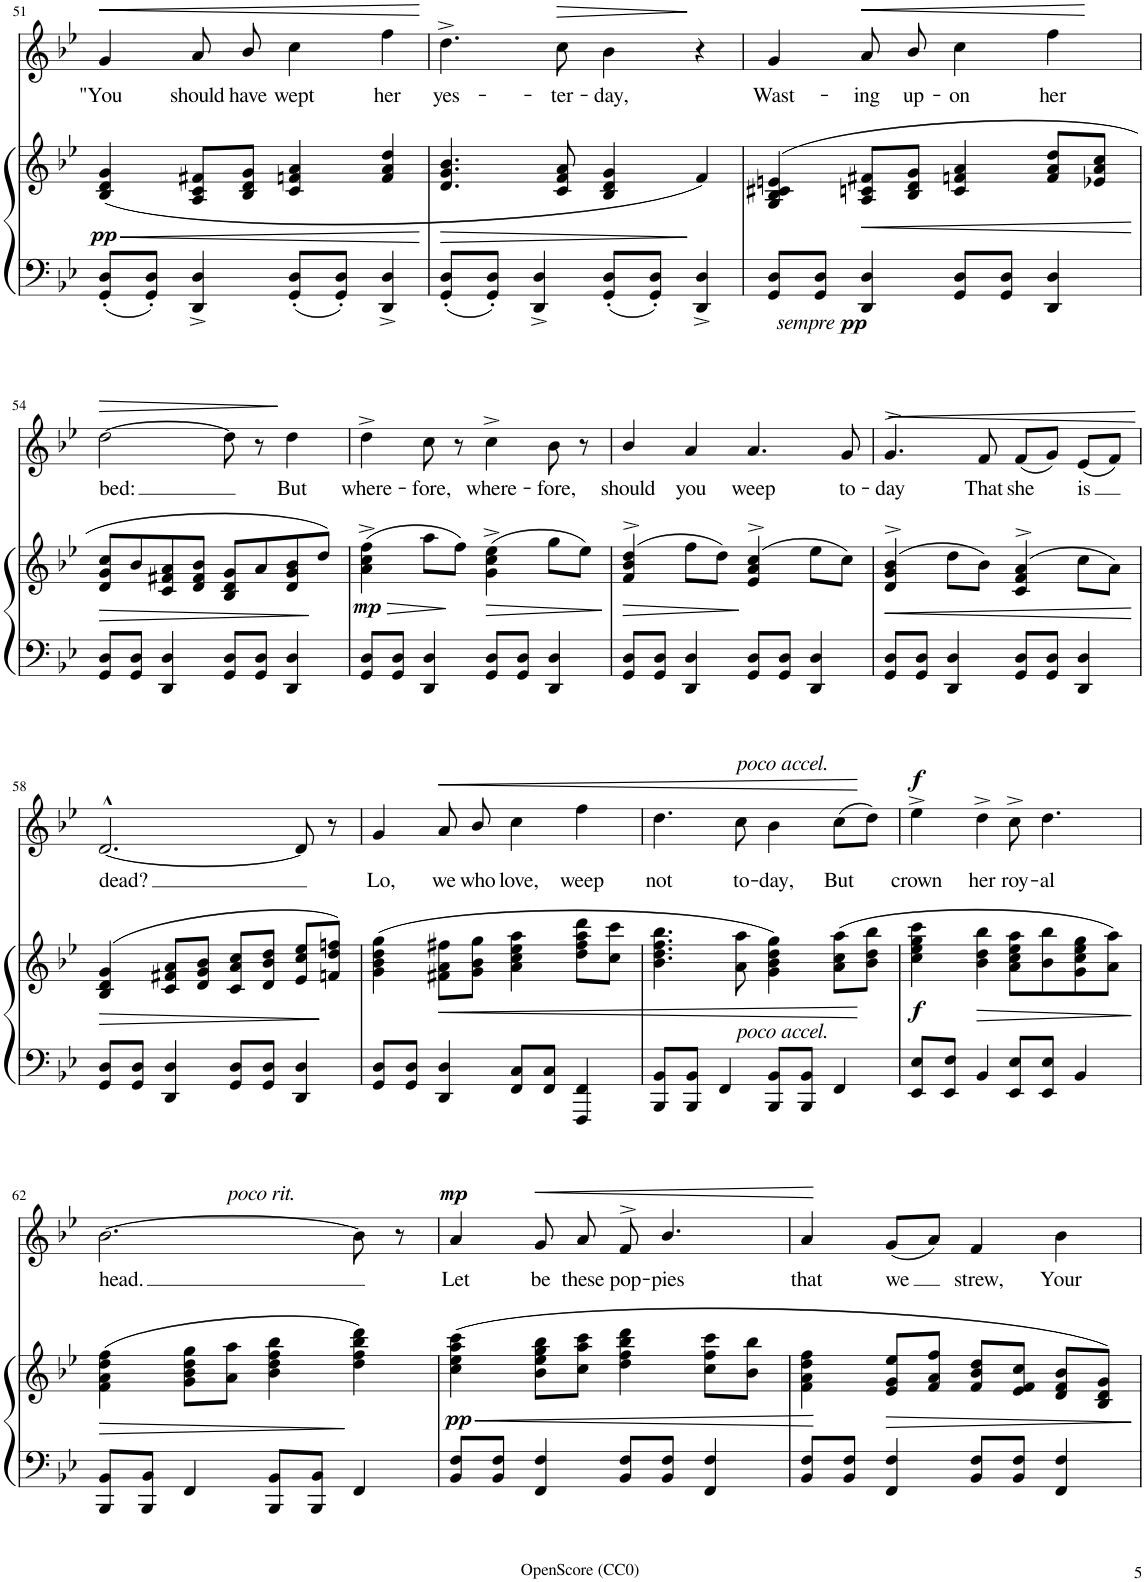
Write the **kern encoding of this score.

**kern	**kern	**dynam	**kern	**text	**dynam
*part2	*part2	*part2	*part1	*part1	*part1
*staff3	*staff2	*staff2/3	*staff1	*staff1	*staff1
*I"Piano	*	*	*I"Voice	*	*
*I'Pno	*	*	*	*	*
!!LO:PB:g=z
*clefF4	*clefG2	*	*clefG2	*	*
*k[b-e-]	*k[b-e-]	*	*k[b-e-]	*	*
*M4/4	*M4/4	*	*M4/4	*	*
=51	=51	=51	=51	=51	=51
!	!	!LO:HP:b	!	!LO:LY:b	!LO:HP:b
!	!	!LO:DY:n=1:b	!	!	!
8GG/' 8D/'L	(4B-/ 4d/ 4g/	< pp	4g/	"You	<
8GG/' 8D/'J	.	.	.	.	.
!	!	!	!	!LO:LY:b	!
4DD/^ 4D/^	8A/ 8c/ 8f#X/L	.	8a/	should	.
!	!	!	!	!LO:LY:b	!
.	8B-/ 8d/ 8g/J	.	8b-/	have	.
!	!	!	!	!LO:LY:b	!
8GG/' 8D/'L	4c/ 4fn/ 4a/	.	4cc\	wept	.
8GG/' 8D/'J	.	.	.	.	.
!	!	!	!	!LO:LY:b	!
4DD/^ 4D/^	4f/ 4a/ 4dd/	.	4ff\	her	.
.	.	.	.	.	[
=52	=52	=52	=52	=52	=52
!	!	!LO:HP:b	!	!LO:LY:b	!
8GG/' 8D/'L	4.d/ 4.g/ 4.b-/	>	4.dd^\	yes-	.
8GG/' 8D/'J	.	.	.	.	.
4DD/^ 4D/^	.	.	.	.	.
!	!	!	!	!LO:LY:b	!LO:HP:b
.	8c/ 8f/ 8a/	.	8cc\	-ter-	>
!	!	!	!	!LO:LY:b	!
8GG/' 8D/'L	4B-/ 4d/ 4g/	.	4b-\	-day,	.
8GG/' 8D/'J	.	.	.	.	.
4DD/^ 4D/^	4f/)	[	4r	.	]
=53	=53	=53	=53	=53	=53
!	!	!	!	!LO:LY:b	!
*	*	*	*^	*	*
8GG/ 8D/L	(>4G/ 4B-/ 4c#X/ 4en/	.	4g/	2.ryy	Wast-	.
!	!	!LO:DY:b=2	!	!	!	!
!	!	!LO:DY:n=1:b=2	!	!	!	!
8GG/ 8D/J	.	other-dynamics pp	.	.	.	.
!	!	!LO:HP:b	!	!	!LO:LY:b	!LO:HP:b
4DD/ 4D/	8A/ 8cn/ 8f#X/L	<	8a/	.	-ing	<
!	!	!	!	!	!LO:LY:b	!
.	8B-/ 8d/ 8g/J	.	8b-/	.	up-	.
!	!	!	!	!	!LO:LY:b	!
8GG/ 8D/L	4c/ 4fn/ 4a/	.	4cc\	.	-on	.
8GG/ 8D/J	.	.	.	.	.	.
!	!	!	!	!	!LO:LY:b	!
4DD/ 4D/	8f/ 8a/ 8dd/L	.	4ff\	8ryy	her	.
.	8e-X/ 8a/ 8cc/J	.	.	8ryy	.	[
*	*	*	*v	*v	*	*
.	.	]	.	.	.
!!LO:LB:g=z
=54	=54	=54	=54	=54	=54
!	!	!LO:HP:b	!	!LO:LY:b	!LO:HP:b
8GG/ 8D/L	8d/ 8g/ 8cc/L	>	[2dd\	bed:	>
8GG/ 8D/J	8b-/	.	.	.	.
4DD/ 4D/	8c/ 8f#X/ 8a/	.	.	.	.
.	8d/ 8f#/ 8b-/J	.	.	.	.
8GG/ 8D/L	8B-/ 8d/ 8g/L	.	8dd\]	.	.
8GG/ 8D/J	8a/	.	8r	.	.
!	!	!	!	!LO:LY:b	!
4DD/ 4D/	8d/ 8g/ 8b-/	.	4dd\	But	]
.	8dd/J)	[	.	.	.
=55	=55	=55	=55	=55	=55
!	!	!LO:HP:b	!	!LO:LY:b	!
!	!	!LO:DY:n=1:b	!	!	!
8GG/ 8D/L	(4a\^ 4cc\^ 4ff\^	> mp	4dd^\	where-	.
8GG/ 8D/J	.	.	.	.	.
!	!	!	!	!LO:LY:b	!
4DD/ 4D/	8aa\L	.	8cc\	-fore,	.
.	8ff\J)	]	8r	.	.
!	!	!LO:HP:b	!	!LO:LY:b	!
8GG/ 8D/L	(4g\^ 4cc\^ 4ee-\^	>	4cc^\	where-	.
8GG/ 8D/J	.	.	.	.	.
!	!	!	!	!LO:LY:b	!
4DD/ 4D/	8gg\L	.	8b-\	-fore,	.
.	8ee-\J)	.	8r	.	.
.	.	]	.	.	.
=56	=56	=56	=56	=56	=56
!	!	!LO:HP:b	!	!LO:LY:b	!
8GG/ 8D/L	(4f/^> 4b-/^> 4dd/^>	>	4b-/	should	.
8GG/ 8D/J	.	.	.	.	.
!	!	!	!	!LO:LY:b	!
4DD/ 4D/	8ff\L	.	4a/	you	.
.	8dd\J)	.	.	.	.
!	!	!	!	!LO:LY:b	!
8GG/ 8D/L	(4e-/^> 4a/^> 4cc/^>	]	4.a/	weep	.
8GG/ 8D/J	.	.	.	.	.
4DD/ 4D/	8ee-\L	.	.	.	.
!	!	!	!	!LO:LY:b	!
.	8cc\J)	.	8g/	to-	.
=57	=57	=57	=57	=57	=57
!	!	!LO:HP:b	!	!LO:LY:b	!LO:HP:b
8GG/ 8D/L	(4d/^> 4g/^> 4b-/^>	<	4.g^>/	-day	<
8GG/ 8D/J	.	.	.	.	.
4DD/ 4D/	8dd\L	.	.	.	.
!	!	!	!	!LO:LY:b	!
.	8b-\J)	.	8f/	That	.
!	!	!	!	!LO:LY:b	!
8GG/ 8D/L	(4c/^> 4f/^> 4a/^>	.	(8f/L	she	.
8GG/ 8D/J	.	.	8g/J)	.	.
!	!	!	!	!LO:LY:b	!
4DD/ 4D/	8cc\L	.	(8e-/L	is	.
.	8a\J)	.	8f/J)	.	.
.	.	]	.	.	[
!!LO:LB:g=z
=58	=58	=58	=58	=58	=58
!	!	!LO:HP:b	!	!LO:LY:b	!
8GG/ 8D/L	(>4B-/ 4d/ 4g/	>	[2.d^^/	dead?	.
8GG/ 8D/J	.	.	.	.	.
4DD/ 4D/	8c/ 8f#X/ 8a/L	.	.	.	.
.	8d/ 8g/ 8b-/J	.	.	.	.
8GG/ 8D/L	8c/ 8a/ 8cc/L	.	.	.	.
8GG/ 8D/J	8d/ 8b-/ 8dd/J	.	.	.	.
4DD/ 4D/	8e-/ 8cc/ 8ee-/L	.	8d/]	.	.
.	8fn/ 8dd/ 8ffn/J)	[	8r	.	.
=59	=59	=59	=59	=59	=59
!	!	!	!	!LO:LY:b	!
8GG/ 8D/L	(4g\ 4b-\ 4dd\ 4gg\	.	4g/	Lo,	.
8GG/ 8D/J	.	.	.	.	.
!	!	!LO:HP:b	!	!LO:LY:b	!LO:HP:b
4DD/ 4D/	8f#X\ 8a\ 8ff#X\L	<	8a/	we	<
!	!	!	!	!LO:LY:b	!
.	8g\ 8b-\ 8gg\J	.	8b-/	who	.
!	!	!	!	!LO:LY:b	!
8FF/ 8C/L	4a\ 4cc\ 4ee-\ 4aa\	.	4cc\	love,	.
8FF/ 8C/J	.	.	.	.	.
!	!	!	!	!LO:LY:b	!
4FFF/ 4FF/	8dd\ 8ff#\ 8aa\ 8ddd\L	.	4ff\	weep	.
.	8cc\ 8ccc\J	.	.	.	.
=60	=60	=60	=60	=60	=60
!	!	!	!	!LO:LY:b	!
8BBB-/ 8BB-/L	4.b-\ 4.dd\ 4.ff\ 4.bb-\	.	4.dd\	not	.
8BBB-/ 8BB-/J	.	.	.	.	.
4FF/	.	.	.	.	.
!	!	!	!LO:TX:a:i:t=poco accel.	!	!
!	!LO:TX:b:i:t=poco accel.	!	!	!	!
!	!	!	!	!LO:LY:b	!
.	8a\ 8aa\	.	8cc\	to-	.
!	!	!	!	!LO:LY:b	!
8BBB-/ 8BB-/L	4g\ 4b-\ 4dd\ 4gg\)	.	4b-\	-day,	.
8BBB-/ 8BB-/J	.	.	.	.	.
!	!	!	!	!LO:LY:b	!
4FF/	(8a\ 8cc\ 8aa\L	.	(8cc\L	But	.
.	8b-\ 8dd\ 8bb-\J	]	8dd\J)	.	[
=61	=61	=61	=61	=61	=61
!	!	!LO:DY:b	!	!LO:LY:b	!LO:DY:a
8EE-/ 8E-/L	4cc\ 4ee-\ 4gg\ 4ccc\	f	4ee-^\	crown	f
8EE-/ 8D/J	.	.	.	.	.
!	!	!LO:HP:b	!	!LO:LY:b	!
4BB-/	4b-\ 4dd\ 4bb-\	>	4dd^\	her	.
!	!	!	!	!LO:LY:b	!
8EE-/ 8E-/L	8a\ 8cc\ 8ee-\ 8aa\L	.	8cc^\	roy-	.
!	!	!	!	!LO:LY:b	!
8EE-/ 8E-/J	8b-\ 8bb-\	.	4.dd\	-al	.
4BB-/	8g\ 8cc\ 8ee-\ 8gg\	.	.	.	.
.	8a\ 8aa\J)	.	.	.	.
.	.	[	.	.	.
!!LO:LB:g=z
=62	=62	=62	=62	=62	=62
!	!	!	!	!LO:LY:b	!
*	*	*	*^	*	*
8BBB-/ 8BB-/L	(4f\ 4a\ 4dd\ 4ff\	.	[>2.b-\	4.ryy	head.	.
8BBB-/ 8AA/J	.	.	.	.	.	.
4FF/	8g\ 8b-\ 8dd\ 8gg\L	.	.	.	.	.
!	!	!	!	!LO:TX:a:i:t=poco rit.	!	!
.	8a\ 8aa\J	.	.	8ryy	.	.
8BBB-/ 8BB-/L	4b-\ 4dd\ 4ff\ 4bb-\	.	.	2ryy	.	.
8BBB-/ 8AA/J	.	.	.	.	.	.
4FF/	4dd\ 4ff\ 4bb-\ 4ddd\)	]	8b-\]	.	.	.
.	.	.	8r	.	.	.
*	*	*	*v	*v	*	*
=63	=63	=63	=63	=63	=63
!	!	!LO:DY:b	!	!LO:LY:b	!LO:DY:a
8BB-/ 8F/L	(4cc\ 4ee-\ 4aa\ 4ccc\	pp	4a/	Let	mp
8BB-/ 8F/J	.	.	.	.	.
!	!	!	!	!LO:LY:b	!
4FF/ 4F/	8b-\ 8ee-\ 8gg\ 8bb-\L	.	8g/	be	.
!	!	!	!	!LO:LY:b	!
.	8cc\ 8aa\ 8ccc\J	.	8a/	these	.
!	!	!	!	!LO:LY:b	!
8BB-/ 8F/L	4dd\ 4ff\ 4bb-\ 4ddd\	.	8f^>/	pop-	.
!	!	!	!	!LO:LY:b	!
8BB-/ 8F/J	.	.	4.b-/	-pies	.
4FF/ 4F/	8cc\ 8ff\ 8ccc\L	.	.	.	.
.	8b-\ 8bb-\J	.	.	.	.
=64	=64	=64	=64	=64	=64
*	*^	*	*	*	*
!	!	!	!	!	!LO:LY:b	!
*	*	*	*	*^	*	*
8BB-/ 8F/L	4f\ 4a\ 4dd\ 4ff\	16ryy	.	4a/	16ryy	that	.
.	.	16ryy	.	.	8.ryy	.	.
8BB-/ 8F/J	.	8ryy	.	.	.	.	.
!	!	!	!LO:HP:b	!	!	!LO:LY:b	!
4FF/ 4F/	8e-/ 8g/ 8ee-/L	2.ryy	>	(<8g/L	2.ryy	we	.
.	8f/ 8a/ 8ff/J	.	.	8a/J)	.	.	.
!	!	!	!	!	!	!LO:LY:b	!
8BB-/ 8F/L	8f/ 8b-/ 8dd/L	.	.	4f/	.	strew,	.
8BB-/ 8F/J	8e-/ 8f/ 8cc/J	.	.	.	.	.	.
!	!	!	!	!	!	!LO:LY:b	!
4FF/ 4F/	8d/ 8f/ 8b-/L	.	.	4b-\	.	Your	.
.	8B-/ 8d/ 8g/J)	.	.	.	.	.	.
*	*v	*v	*	*	*	*	*
*	*	*	*v	*v	*	*
.	.	]	.	.	.
=	=	=	=	=	=
*-	*-	*-	*-	*-	*-
